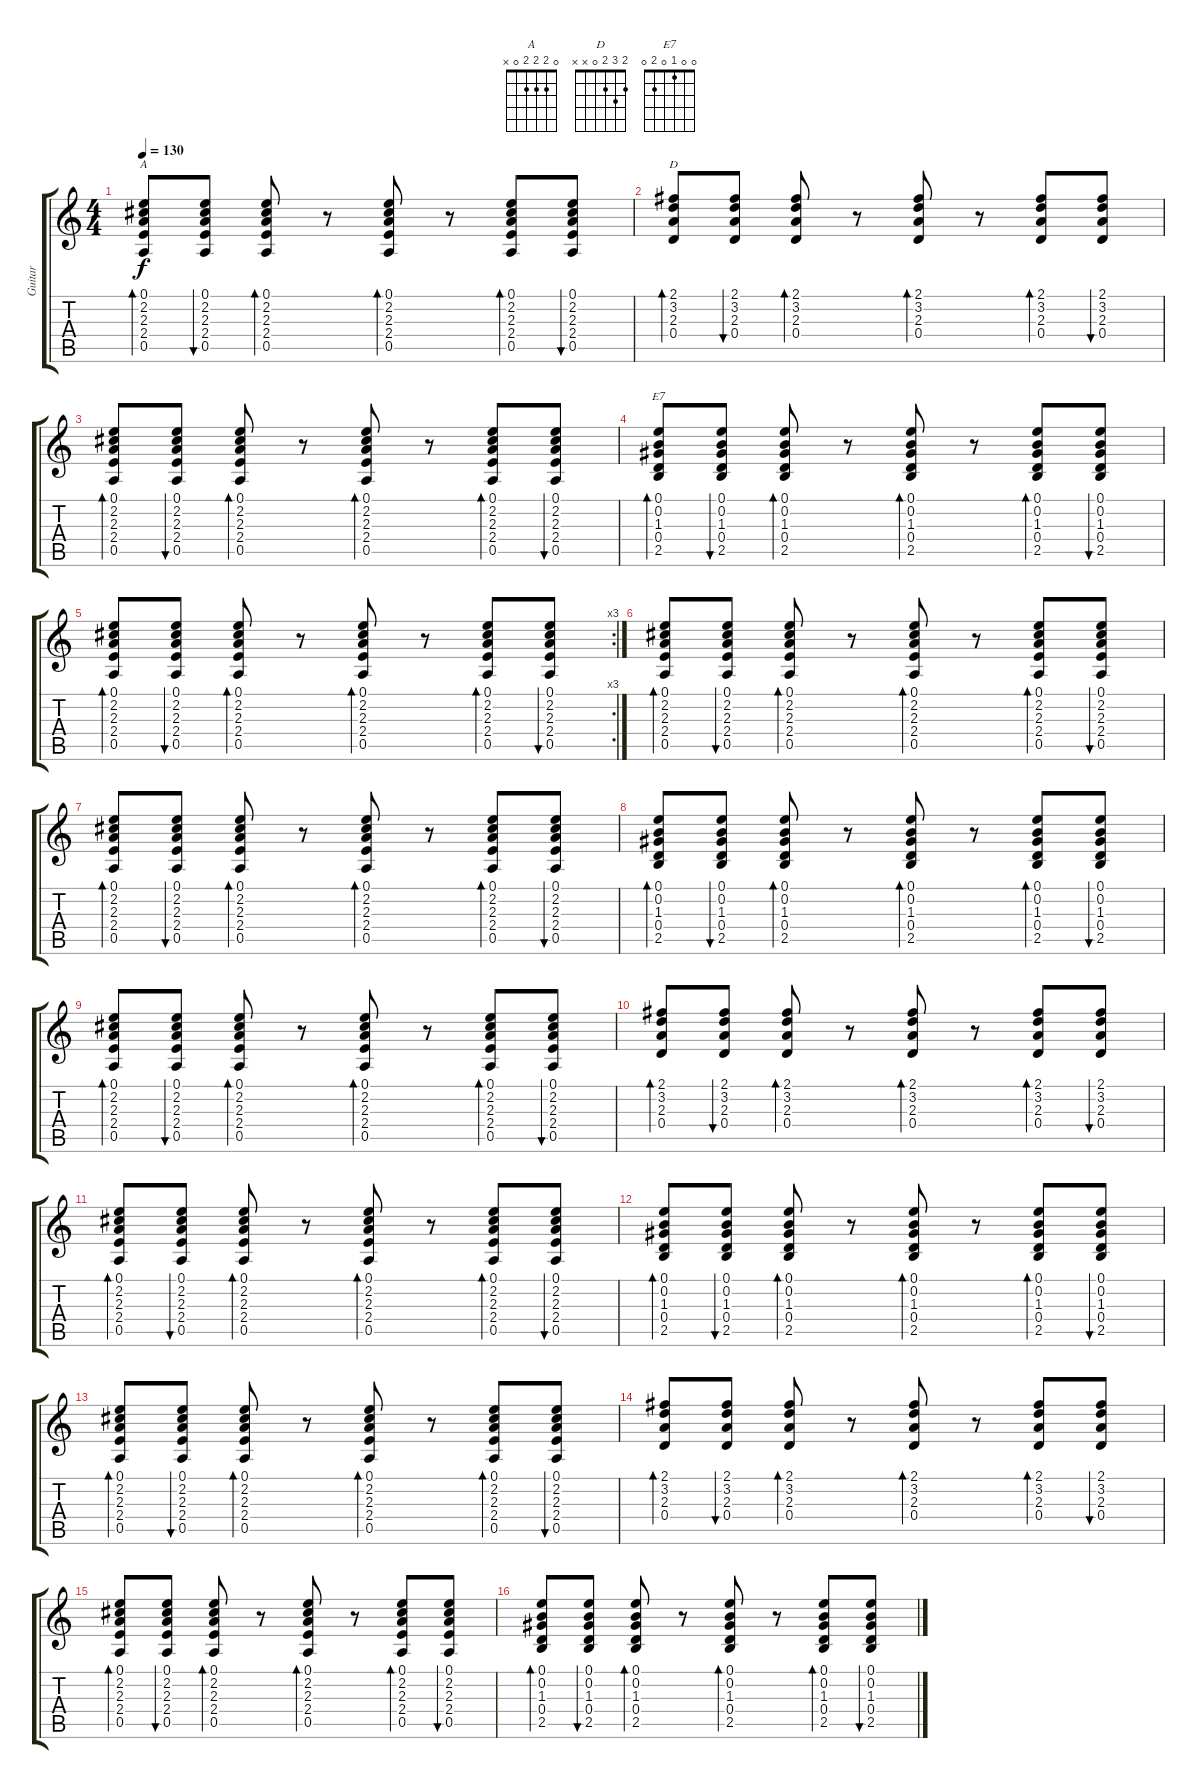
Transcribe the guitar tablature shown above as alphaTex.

\track ("Guitar" "Guitar") {instrument acousticguitarsteel}
\staff {score tabs}
\tuning (E4 B3 G3 D3 A2 E2) {hide}
\chord ("A" 0 2 2 2 0 x)
\chord ("D" 2 3 2 0 x x)
\chord ("E7" 0 0 1 0 2 0)
\ts (4 4)
\tempo 130
\clef g2
\ks c
(0.1 2.2 2.3 2.4 0.5).8{bd 120 ch "A" dy f} (0.1 2.2 2.3 2.4 0.5).8{bu 120} (0.1 2.2 2.3 2.4 0.5).8{bd 120} r.8 (0.1 2.2 2.3 2.4 0.5).8{bd 120} r.8 (0.1 2.2 2.3 2.4 0.5).8{bd 120} (0.1 2.2 2.3 2.4 0.5).8{bu 120} |
(2.1 3.2 2.3 0.4).8{bd 120 ch "D"} (2.1 3.2 2.3 0.4).8{bu 120} (2.1 3.2 2.3 0.4).8{bd 120} r.8 (2.1 3.2 2.3 0.4).8{bd 120} r.8 (2.1 3.2 2.3 0.4).8{bd 120} (2.1 3.2 2.3 0.4).8{bu 120} |
(0.1 2.2 2.3 2.4 0.5).8{bd 120} (0.1 2.2 2.3 2.4 0.5).8{bu 120} (0.1 2.2 2.3 2.4 0.5).8{bd 120} r.8 (0.1 2.2 2.3 2.4 0.5).8{bd 120} r.8 (0.1 2.2 2.3 2.4 0.5).8{bd 120} (0.1 2.2 2.3 2.4 0.5).8{bu 120} |
(0.1 0.2 1.3 0.4 2.5).8{bd 120 ch "E7"} (0.1 0.2 1.3 0.4 2.5).8{bu 120} (0.1 0.2 1.3 0.4 2.5).8{bd 120} r.8 (0.1 0.2 1.3 0.4 2.5).8{bd 120} r.8 (0.1 0.2 1.3 0.4 2.5).8{bd 120} (0.1 0.2 1.3 0.4 2.5).8{bu 120} |
\rc 3
(0.1 2.2 2.3 2.4 0.5).8{bd 120} (0.1 2.2 2.3 2.4 0.5).8{bu 120} (0.1 2.2 2.3 2.4 0.5).8{bd 120} r.8 (0.1 2.2 2.3 2.4 0.5).8{bd 120} r.8 (0.1 2.2 2.3 2.4 0.5).8{bd 120} (0.1 2.2 2.3 2.4 0.5).8{bu 120} |
(0.1 2.2 2.3 2.4 0.5).8{bd 120} (0.1 2.2 2.3 2.4 0.5).8{bu 120} (0.1 2.2 2.3 2.4 0.5).8{bd 120} r.8 (0.1 2.2 2.3 2.4 0.5).8{bd 120} r.8 (0.1 2.2 2.3 2.4 0.5).8{bd 120} (0.1 2.2 2.3 2.4 0.5).8{bu 120} |
(0.1 2.2 2.3 2.4 0.5).8{bd 120} (0.1 2.2 2.3 2.4 0.5).8{bu 120} (0.1 2.2 2.3 2.4 0.5).8{bd 120} r.8 (0.1 2.2 2.3 2.4 0.5).8{bd 120} r.8 (0.1 2.2 2.3 2.4 0.5).8{bd 120} (0.1 2.2 2.3 2.4 0.5).8{bu 120} |
(0.1 0.2 1.3 0.4 2.5).8{bd 120} (0.1 0.2 1.3 0.4 2.5).8{bu 120} (0.1 0.2 1.3 0.4 2.5).8{bd 120} r.8 (0.1 0.2 1.3 0.4 2.5).8{bd 120} r.8 (0.1 0.2 1.3 0.4 2.5).8{bd 120} (0.1 0.2 1.3 0.4 2.5).8{bu 120} |
(0.1 2.2 2.3 2.4 0.5).8{bd 120} (0.1 2.2 2.3 2.4 0.5).8{bu 120} (0.1 2.2 2.3 2.4 0.5).8{bd 120} r.8 (0.1 2.2 2.3 2.4 0.5).8{bd 120} r.8 (0.1 2.2 2.3 2.4 0.5).8{bd 120} (0.1 2.2 2.3 2.4 0.5).8{bu 120} |
(2.1 3.2 2.3 0.4).8{bd 120} (2.1 3.2 2.3 0.4).8{bu 120} (2.1 3.2 2.3 0.4).8{bd 120} r.8 (2.1 3.2 2.3 0.4).8{bd 120} r.8 (2.1 3.2 2.3 0.4).8{bd 120} (2.1 3.2 2.3 0.4).8{bu 120} |
(0.1 2.2 2.3 2.4 0.5).8{bd 120} (0.1 2.2 2.3 2.4 0.5).8{bu 120} (0.1 2.2 2.3 2.4 0.5).8{bd 120} r.8 (0.1 2.2 2.3 2.4 0.5).8{bd 120} r.8 (0.1 2.2 2.3 2.4 0.5).8{bd 120} (0.1 2.2 2.3 2.4 0.5).8{bu 120} |
(0.1 0.2 1.3 0.4 2.5).8{bd 120} (0.1 0.2 1.3 0.4 2.5).8{bu 120} (0.1 0.2 1.3 0.4 2.5).8{bd 120} r.8 (0.1 0.2 1.3 0.4 2.5).8{bd 120} r.8 (0.1 0.2 1.3 0.4 2.5).8{bd 120} (0.1 0.2 1.3 0.4 2.5).8{bu 120} |
(0.1 2.2 2.3 2.4 0.5).8{bd 120} (0.1 2.2 2.3 2.4 0.5).8{bu 120} (0.1 2.2 2.3 2.4 0.5).8{bd 120} r.8 (0.1 2.2 2.3 2.4 0.5).8{bd 120} r.8 (0.1 2.2 2.3 2.4 0.5).8{bd 120} (0.1 2.2 2.3 2.4 0.5).8{bu 120} |
(2.1 3.2 2.3 0.4).8{bd 120} (2.1 3.2 2.3 0.4).8{bu 120} (2.1 3.2 2.3 0.4).8{bd 120} r.8 (2.1 3.2 2.3 0.4).8{bd 120} r.8 (2.1 3.2 2.3 0.4).8{bd 120} (2.1 3.2 2.3 0.4).8{bu 120} |
(0.1 2.2 2.3 2.4 0.5).8{bd 120} (0.1 2.2 2.3 2.4 0.5).8{bu 120} (0.1 2.2 2.3 2.4 0.5).8{bd 120} r.8 (0.1 2.2 2.3 2.4 0.5).8{bd 120} r.8 (0.1 2.2 2.3 2.4 0.5).8{bd 120} (0.1 2.2 2.3 2.4 0.5).8{bu 120} |
(0.1 0.2 1.3 0.4 2.5).8{bd 120} (0.1 0.2 1.3 0.4 2.5).8{bu 120} (0.1 0.2 1.3 0.4 2.5).8{bd 120} r.8 (0.1 0.2 1.3 0.4 2.5).8{bd 120} r.8 (0.1 0.2 1.3 0.4 2.5).8{bd 120} (0.1 0.2 1.3 0.4 2.5).8{bu 120}
